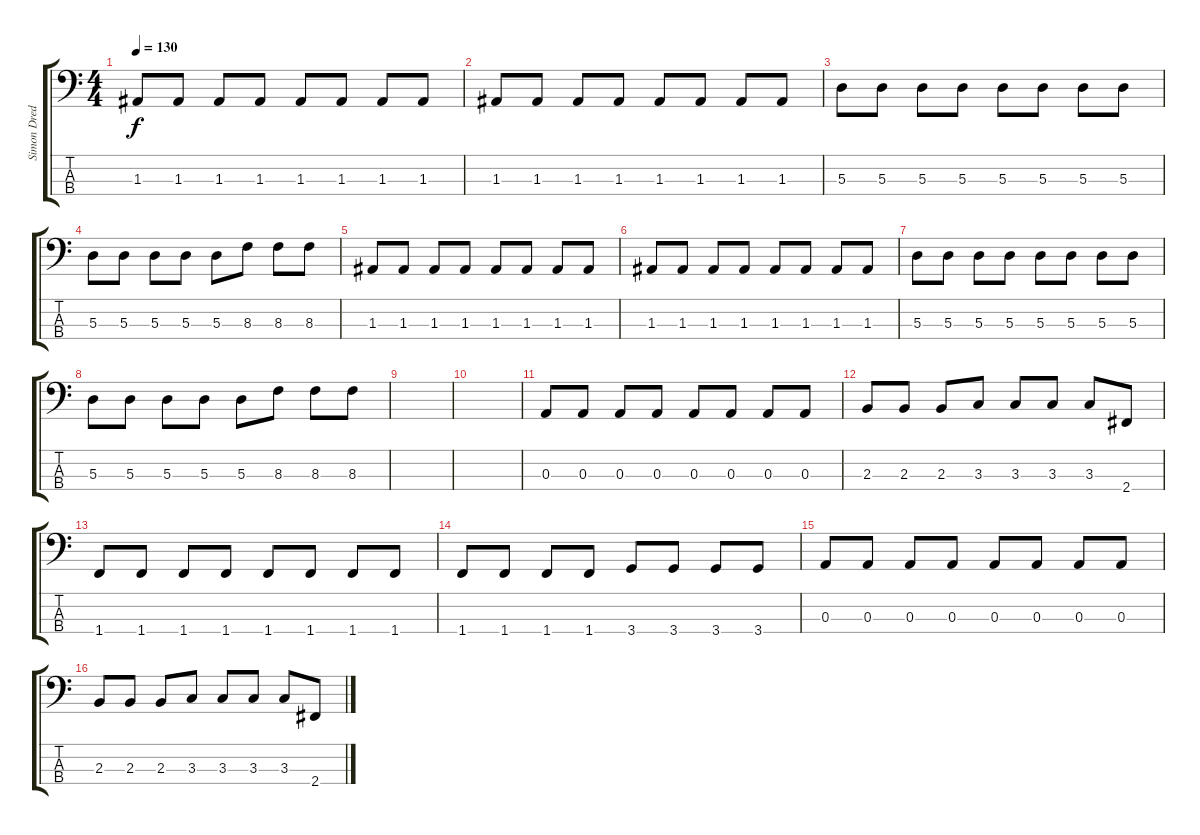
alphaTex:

\track ("Simon Dredo" "Simon Dred") {instrument electricbassfinger}
\staff {score tabs}
\tuning (G2 D2 A1 E1) {hide}
\ts (4 4)
\tempo 130
\clef f4
\ks c
1.3.8{dy f} 1.3.8 1.3.8 1.3.8 1.3.8 1.3.8 1.3.8 1.3.8 |
1.3.8 1.3.8 1.3.8 1.3.8 1.3.8 1.3.8 1.3.8 1.3.8 |
5.3.8 5.3.8 5.3.8 5.3.8 5.3.8 5.3.8 5.3.8 5.3.8 |
5.3.8 5.3.8 5.3.8 5.3.8 5.3.8 8.3.8 8.3.8 8.3.8 |
1.3.8 1.3.8 1.3.8 1.3.8 1.3.8 1.3.8 1.3.8 1.3.8 |
1.3.8 1.3.8 1.3.8 1.3.8 1.3.8 1.3.8 1.3.8 1.3.8 |
5.3.8 5.3.8 5.3.8 5.3.8 5.3.8 5.3.8 5.3.8 5.3.8 |
5.3.8 5.3.8 5.3.8 5.3.8 5.3.8 8.3.8 8.3.8 8.3.8 |
|
|
0.3.8 0.3.8 0.3.8 0.3.8 0.3.8 0.3.8 0.3.8 0.3.8 |
2.3.8 2.3.8 2.3.8 3.3.8 3.3.8 3.3.8 3.3.8 2.4.8 |
1.4.8 1.4.8 1.4.8 1.4.8 1.4.8 1.4.8 1.4.8 1.4.8 |
1.4.8 1.4.8 1.4.8 1.4.8 3.4.8 3.4.8 3.4.8 3.4.8 |
0.3.8 0.3.8 0.3.8 0.3.8 0.3.8 0.3.8 0.3.8 0.3.8 |
2.3.8 2.3.8 2.3.8 3.3.8 3.3.8 3.3.8 3.3.8 2.4.8
